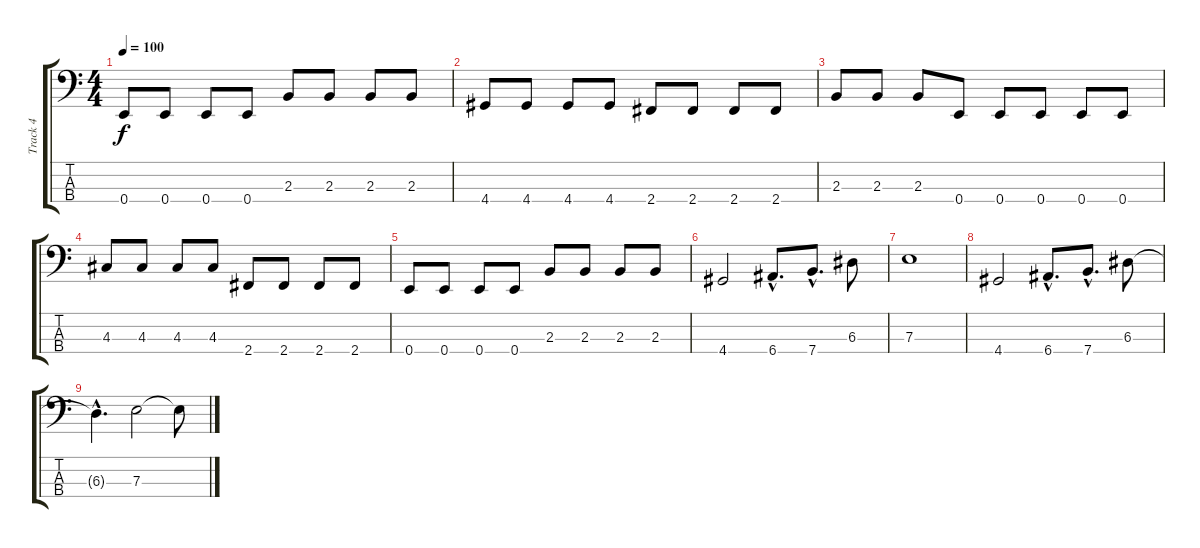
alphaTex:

\track ("Track 4" "Track 4") {instrument electricbasspick}
\staff {score tabs}
\tuning (G2 D2 A1 E1) {hide}
\ts (4 4)
\tempo 100
\clef f4
\ks c
0.4.8{dy f} 0.4.8 0.4.8 0.4.8 2.3.8 2.3.8 2.3.8 2.3.8 |
4.4.8 4.4.8 4.4.8 4.4.8 2.4.8 2.4.8 2.4.8 2.4.8 |
2.3.8 2.3.8 2.3.8 0.4.8 0.4.8 0.4.8 0.4.8 0.4.8 |
4.3.8 4.3.8 4.3.8 4.3.8 2.4.8 2.4.8 2.4.8 2.4.8 |
0.4.8 0.4.8 0.4.8 0.4.8 2.3.8 2.3.8 2.3.8 2.3.8 |
4.4.2 6.4{hac}.8{d} 7.4{hac}.8{d} 6.3.8 |
7.3.1 |
4.4.2 6.4{hac}.8{d} 7.4{hac}.8{d} 6.3.8 |
6.3{hac t}.4{d} 7.3.2 7.3{t}.8
